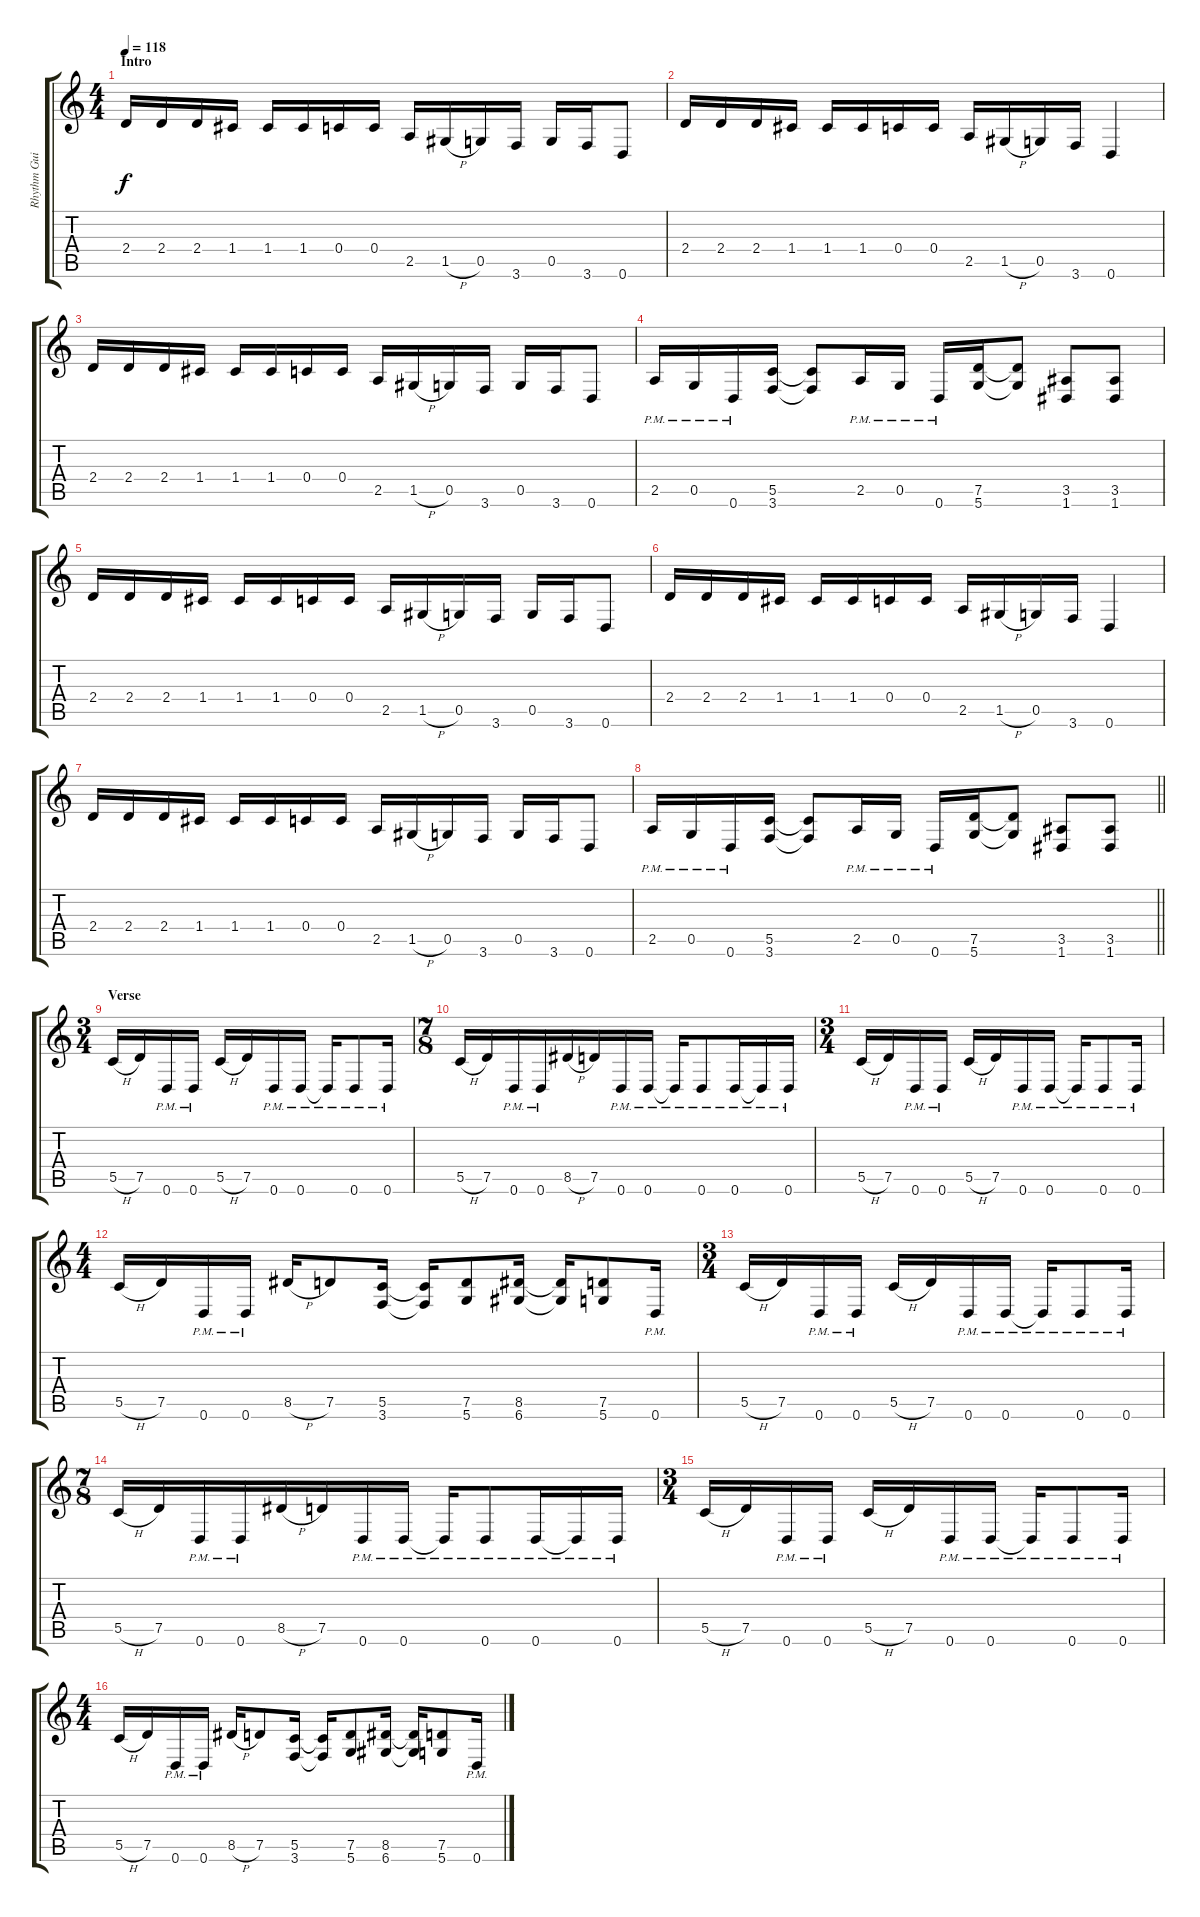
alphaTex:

\track ("Rhythm Guitar 2" "Rhythm Gui") {instrument distortionguitar}
\staff {score tabs}
\tuning (D4 A3 F3 C3 G2 D2) {hide}
\ts (4 4)
\section ("" "Intro")
\tempo 118
\clef g2
\ks aminor
2.4.16{dy f instrument distortionguitar} 2.4.16 2.4.16 1.4.16 1.4.16 1.4.16 0.4.16 0.4.16 2.5.16 1.5{h}.16 0.5.16 3.6.16 0.5.16 3.6.16 0.6.8 |
2.4.16 2.4.16 2.4.16 1.4.16 1.4.16 1.4.16 0.4.16 0.4.16 2.5.16 1.5{h}.16 0.5.16 3.6.16 0.6.4 |
2.4.16 2.4.16 2.4.16 1.4.16 1.4.16 1.4.16 0.4.16 0.4.16 2.5.16 1.5{h}.16 0.5.16 3.6.16 0.5.16 3.6.16 0.6.8 |
2.5{pm}.16 0.5{pm}.16 0.6{pm}.16 (5.5 3.6).16 (5.5{t} 3.6{t}).8 2.5{pm}.16 0.5{pm}.16 0.6{pm}.16 (7.5 5.6).16 (7.5{t} 5.6{t}).8 (3.5 1.6).8 (3.5 1.6).8 |
2.4.16 2.4.16 2.4.16 1.4.16 1.4.16 1.4.16 0.4.16 0.4.16 2.5.16 1.5{h}.16 0.5.16 3.6.16 0.5.16 3.6.16 0.6.8 |
2.4.16 2.4.16 2.4.16 1.4.16 1.4.16 1.4.16 0.4.16 0.4.16 2.5.16 1.5{h}.16 0.5.16 3.6.16 0.6.4 |
2.4.16 2.4.16 2.4.16 1.4.16 1.4.16 1.4.16 0.4.16 0.4.16 2.5.16 1.5{h}.16 0.5.16 3.6.16 0.5.16 3.6.16 0.6.8 |
\barLineRight lightlight
2.5{pm}.16 0.5{pm}.16 0.6{pm}.16 (5.5 3.6).16 (5.5{t} 3.6{t}).8 2.5{pm}.16 0.5{pm}.16 0.6{pm}.16 (7.5 5.6).16 (7.5{t} 5.6{t}).8 (3.5 1.6).8 (3.5 1.6).8 |
\ts (3 4)
\section ("" "Verse")
5.5{h}.16 7.5.16 0.6{pm}.16 0.6{pm}.16 5.5{h}.16 7.5.16 0.6{pm}.16 0.6{pm}.16 0.6{pm t}.16 0.6{pm}.8 0.6{pm}.16 |
\ts (7 8)
5.5{h}.16 7.5.16 0.6{pm}.16 0.6{pm}.16 8.5{h}.16 7.5.16 0.6{pm}.16 0.6{pm}.16 0.6{pm t}.16 0.6{pm}.8 0.6{pm}.16 0.6{pm t}.16 0.6{pm}.16 |
\ts (3 4)
5.5{h}.16 7.5.16 0.6{pm}.16 0.6{pm}.16 5.5{h}.16 7.5.16 0.6{pm}.16 0.6{pm}.16 0.6{pm t}.16 0.6{pm}.8 0.6{pm}.16 |
\ts (4 4)
5.5{h}.16 7.5.16 0.6{pm}.16 0.6{pm}.16 8.5{h}.16 7.5.8 (5.5 3.6).16 (5.5{t} 3.6{t}).16 (7.5 5.6).8 (8.5 6.6).16 (8.5{t} 6.6{t}).16 (7.5 5.6).8 0.6{pm}.16 |
\ts (3 4)
5.5{h}.16 7.5.16 0.6{pm}.16 0.6{pm}.16 5.5{h}.16 7.5.16 0.6{pm}.16 0.6{pm}.16 0.6{pm t}.16 0.6{pm}.8 0.6{pm}.16 |
\ts (7 8)
5.5{h}.16 7.5.16 0.6{pm}.16 0.6{pm}.16 8.5{h}.16 7.5.16 0.6{pm}.16 0.6{pm}.16 0.6{pm t}.16 0.6{pm}.8 0.6{pm}.16 0.6{pm t}.16 0.6{pm}.16 |
\ts (3 4)
5.5{h}.16 7.5.16 0.6{pm}.16 0.6{pm}.16 5.5{h}.16 7.5.16 0.6{pm}.16 0.6{pm}.16 0.6{pm t}.16 0.6{pm}.8 0.6{pm}.16 |
\ts (4 4)
5.5{h}.16 7.5.16 0.6{pm}.16 0.6{pm}.16 8.5{h}.16 7.5.8 (5.5 3.6).16 (5.5{t} 3.6{t}).16 (7.5 5.6).8 (8.5 6.6).16 (8.5{t} 6.6{t}).16 (7.5 5.6).8 0.6{pm}.16
